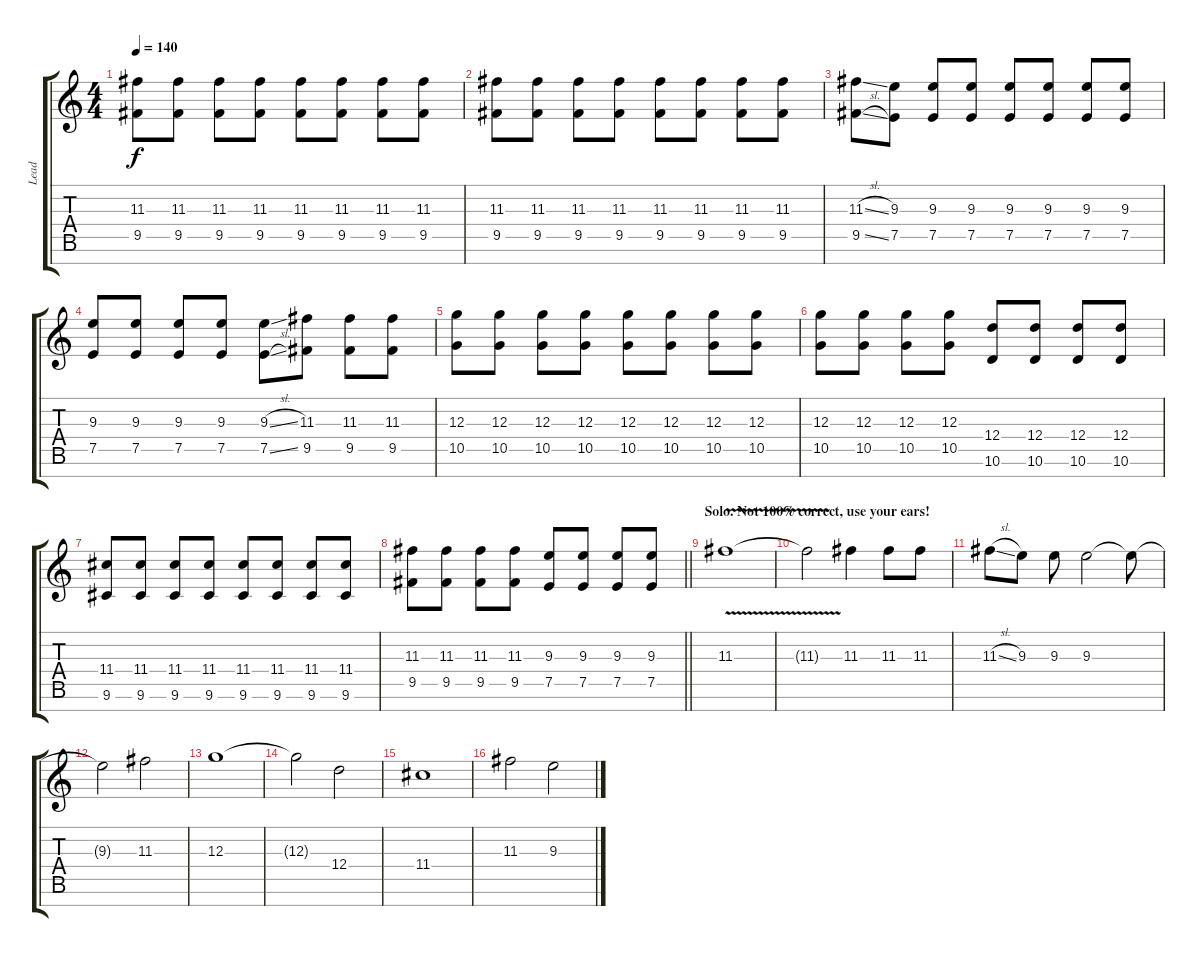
\track ("Lead" "Lead") {instrument distortionguitar}
\staff {score tabs}
\tuning (E4 B3 G3 D3 A2 E2 B1) {hide}
\ts (4 4)
\tempo 140
\clef g2
\ks c
(11.3 9.5).8{dy f} (11.3 9.5).8 (11.3 9.5).8 (11.3 9.5).8 (11.3 9.5).8 (11.3 9.5).8 (11.3 9.5).8 (11.3 9.5).8 |
(11.3 9.5).8 (11.3 9.5).8 (11.3 9.5).8 (11.3 9.5).8 (11.3 9.5).8 (11.3 9.5).8 (11.3 9.5).8 (11.3 9.5).8 |
(11.3{sl} 9.5{sl}).8 (9.3 7.5).8 (9.3 7.5).8 (9.3 7.5).8 (9.3 7.5).8 (9.3 7.5).8 (9.3 7.5).8 (9.3 7.5).8 |
(9.3 7.5).8 (9.3 7.5).8 (9.3 7.5).8 (9.3 7.5).8 (9.3{sl} 7.5{sl}).8 (11.3 9.5).8 (11.3 9.5).8 (11.3 9.5).8 |
(12.3 10.5).8 (12.3 10.5).8 (12.3 10.5).8 (12.3 10.5).8 (12.3 10.5).8 (12.3 10.5).8 (12.3 10.5).8 (12.3 10.5).8 |
(12.3 10.5).8 (12.3 10.5).8 (12.3 10.5).8 (12.3 10.5).8 (12.4 10.6).8 (12.4 10.6).8 (12.4 10.6).8 (12.4 10.6).8 |
(11.4 9.6).8 (11.4 9.6).8 (11.4 9.6).8 (11.4 9.6).8 (11.4 9.6).8 (11.4 9.6).8 (11.4 9.6).8 (11.4 9.6).8 |
\barLineRight lightlight
(11.3 9.5).8 (11.3 9.5).8 (11.3 9.5).8 (11.3 9.5).8 (9.3 7.5).8 (9.3 7.5).8 (9.3 7.5).8 (9.3 7.5).8 |
\section ("" "Solo. Not 100% correct, use your ears!")
11.3{v}.1 |
11.3{t}.2 11.3.4 11.3.8 11.3.8 |
11.3{sl}.8 9.3.8 9.3.8 9.3.2 9.3{t}.8 |
9.3{t}.2 11.3.2 |
12.3.1 |
12.3{t}.2 12.4.2 |
11.4.1 |
11.3.2 9.3.2
